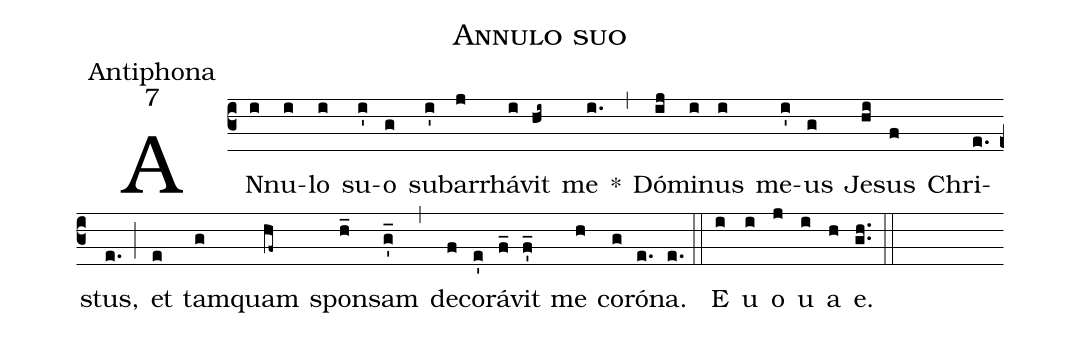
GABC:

name:Annulo suo;
office-part:Antiphona;
mode:7;
%%
(c3) AN(i)nu(i)lo(i) su(i')o(g) su(i')bar(j)rhá(i)vit(hi~) me(i.) *(,) Dó(ij)mi(i)nus(i) me(i')us(g) Je(hi)sus(f) Chri(e.)stus,(e.) (;) et(e) tam(g)quam(hf~) spon(h_)sam(g'_) (,) de(f)co(e')rá(f_)vit(f'_) me(h) co(g)ró(e.)na.(e.) (::) <eu>E(i) u(i) o(j) u(i) a(h) e.</eu>(g.h.) (::)
